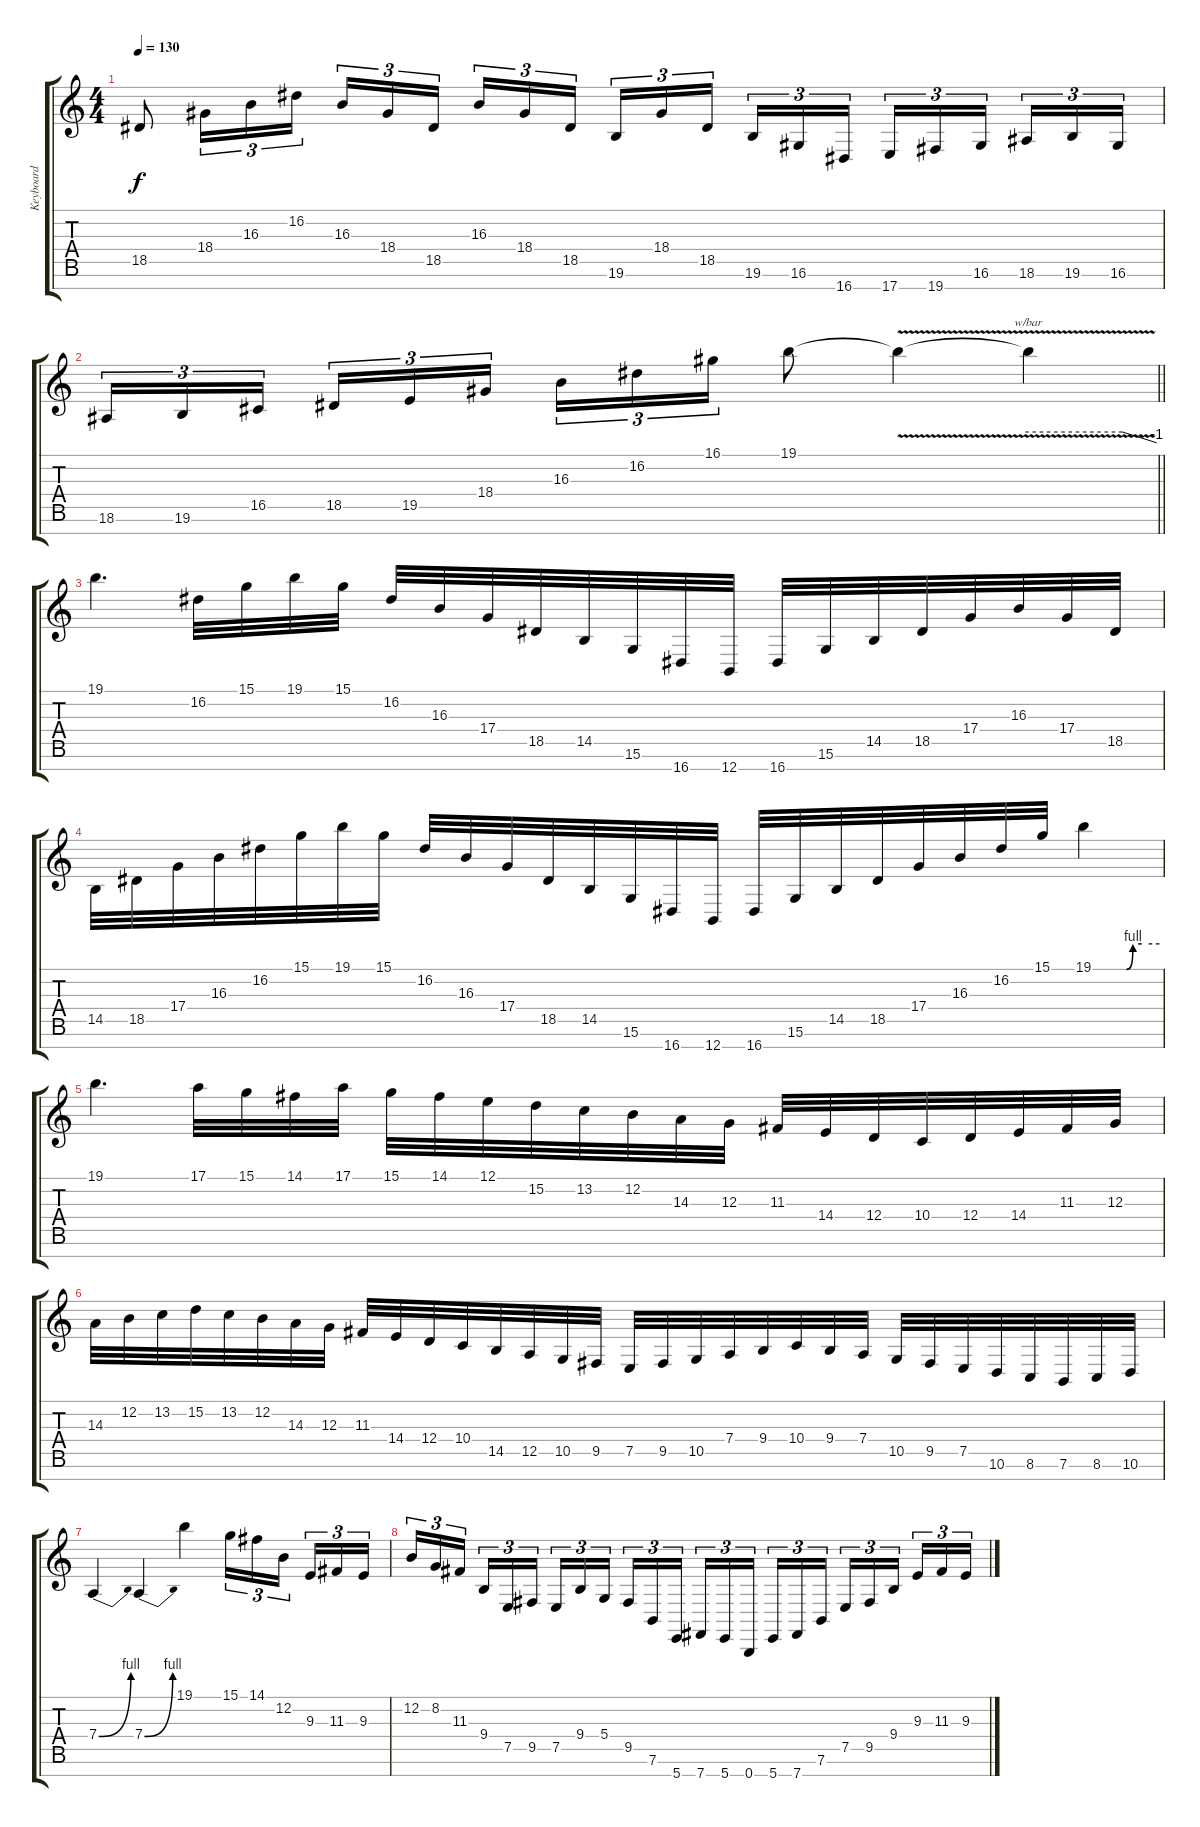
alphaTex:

\track ("Keyboard" "Keyboard") {instrument lead2sawtooth}
\staff {score tabs}
\tuning (E4 B3 G3 D3 A2 E2 B1) {hide}
\ts (4 4)
\tempo 130
\clef g2
\ks c
18.5.8{dy f} 18.4.16{tu (3 2)} 16.3.16{tu (3 2)} 16.2.16{tu (3 2)} 16.3.16{tu (3 2)} 18.4.16{tu (3 2)} 18.5.16{tu (3 2) beam splitsecondary} 16.3.16{tu (3 2)} 18.4.16{tu (3 2)} 18.5.16{tu (3 2)} 19.6.16{tu (3 2)} 18.4.16{tu (3 2)} 18.5.16{tu (3 2) beam splitsecondary} 19.6.16{tu (3 2)} 16.6.16{tu (3 2)} 16.7.16{tu (3 2)} 17.7.16{tu (3 2)} 19.7.16{tu (3 2)} 16.6.16{tu (3 2) beam splitsecondary} 18.6.16{tu (3 2)} 19.6.16{tu (3 2)} 16.6.16{tu (3 2)} |
\barLineRight lightlight
18.6.16{tu (3 2)} 19.6.16{tu (3 2)} 16.5.16{tu (3 2) beam splitsecondary} 18.5.16{tu (3 2)} 19.5.16{tu (3 2)} 18.4.16{tu (3 2)} 16.3.16{tu (3 2)} 16.2.16{tu (3 2)} 16.1.16{tu (3 2)} 19.1.8 19.1{v t}.4 19.1{t}.4{tbe (custom default 0 0 44 0 60 -4)} |
19.1.4{d} 16.2.32 15.1.32 19.1.32 15.1.32 16.2.32 16.3.32 17.4.32 18.5.32 14.5.32 15.6.32 16.7.32 12.7.32 16.7.32 15.6.32 14.5.32 18.5.32 17.4.32 16.3.32 17.4.32 18.5.32 |
14.5.32 18.5.32 17.4.32 16.3.32 16.2.32 15.1.32 19.1.32 15.1.32 16.2.32 16.3.32 17.4.32 18.5.32 14.5.32 15.6.32 16.7.32 12.7.32 16.7.32 15.6.32 14.5.32 18.5.32 17.4.32 16.3.32 16.2.32 15.1.32 19.1{be (custom 0 0 15 0 30 0 36 4 44 4 60 4)}.4 |
19.1.4{d} 17.1.32 15.1.32 14.1.32 17.1.32 15.1.32 14.1.32 12.1.32 15.2.32 13.2.32 12.2.32 14.3.32 12.3.32 11.3.32 14.4.32 12.4.32 10.4.32 12.4.32 14.4.32 11.3.32 12.3.32 |
14.3.32 12.2.32 13.2.32 15.2.32 13.2.32 12.2.32 14.3.32 12.3.32 11.3.32 14.4.32 12.4.32 10.4.32 14.5.32 12.5.32 10.5.32 9.5.32 7.5.32 9.5.32 10.5.32 7.4.32 9.4.32 10.4.32 9.4.32 7.4.32 10.5.32 9.5.32 7.5.32 10.6.32 8.6.32 7.6.32 8.6.32 10.6.32 |
7.4{be (bend 0 0 60 4)}.4 7.4{be (bend 0 0 60 4)}.4 19.1.4 15.1.16{tu (3 2)} 14.1.16{tu (3 2)} 12.2.16{tu (3 2) beam splitsecondary} 9.3.16{tu (3 2)} 11.3.16{tu (3 2)} 9.3.16{tu (3 2)} |
12.2.16{tu (3 2)} 8.2.16{tu (3 2)} 11.3.16{tu (3 2) beam splitsecondary} 9.4.16{tu (3 2)} 7.5.16{tu (3 2)} 9.5.16{tu (3 2)} 7.5.16{tu (3 2)} 9.4.16{tu (3 2)} 5.4.16{tu (3 2) beam splitsecondary} 9.5.16{tu (3 2)} 7.6.16{tu (3 2)} 5.7.16{tu (3 2)} 7.7.16{tu (3 2)} 5.7.16{tu (3 2)} 0.7.16{tu (3 2) beam splitsecondary} 5.7.16{tu (3 2)} 7.7.16{tu (3 2)} 7.6.16{tu (3 2)} 7.5.16{tu (3 2)} 9.5.16{tu (3 2)} 9.4.16{tu (3 2) beam splitsecondary} 9.3.16{tu (3 2)} 11.3.16{tu (3 2)} 9.3.16{tu (3 2)}
